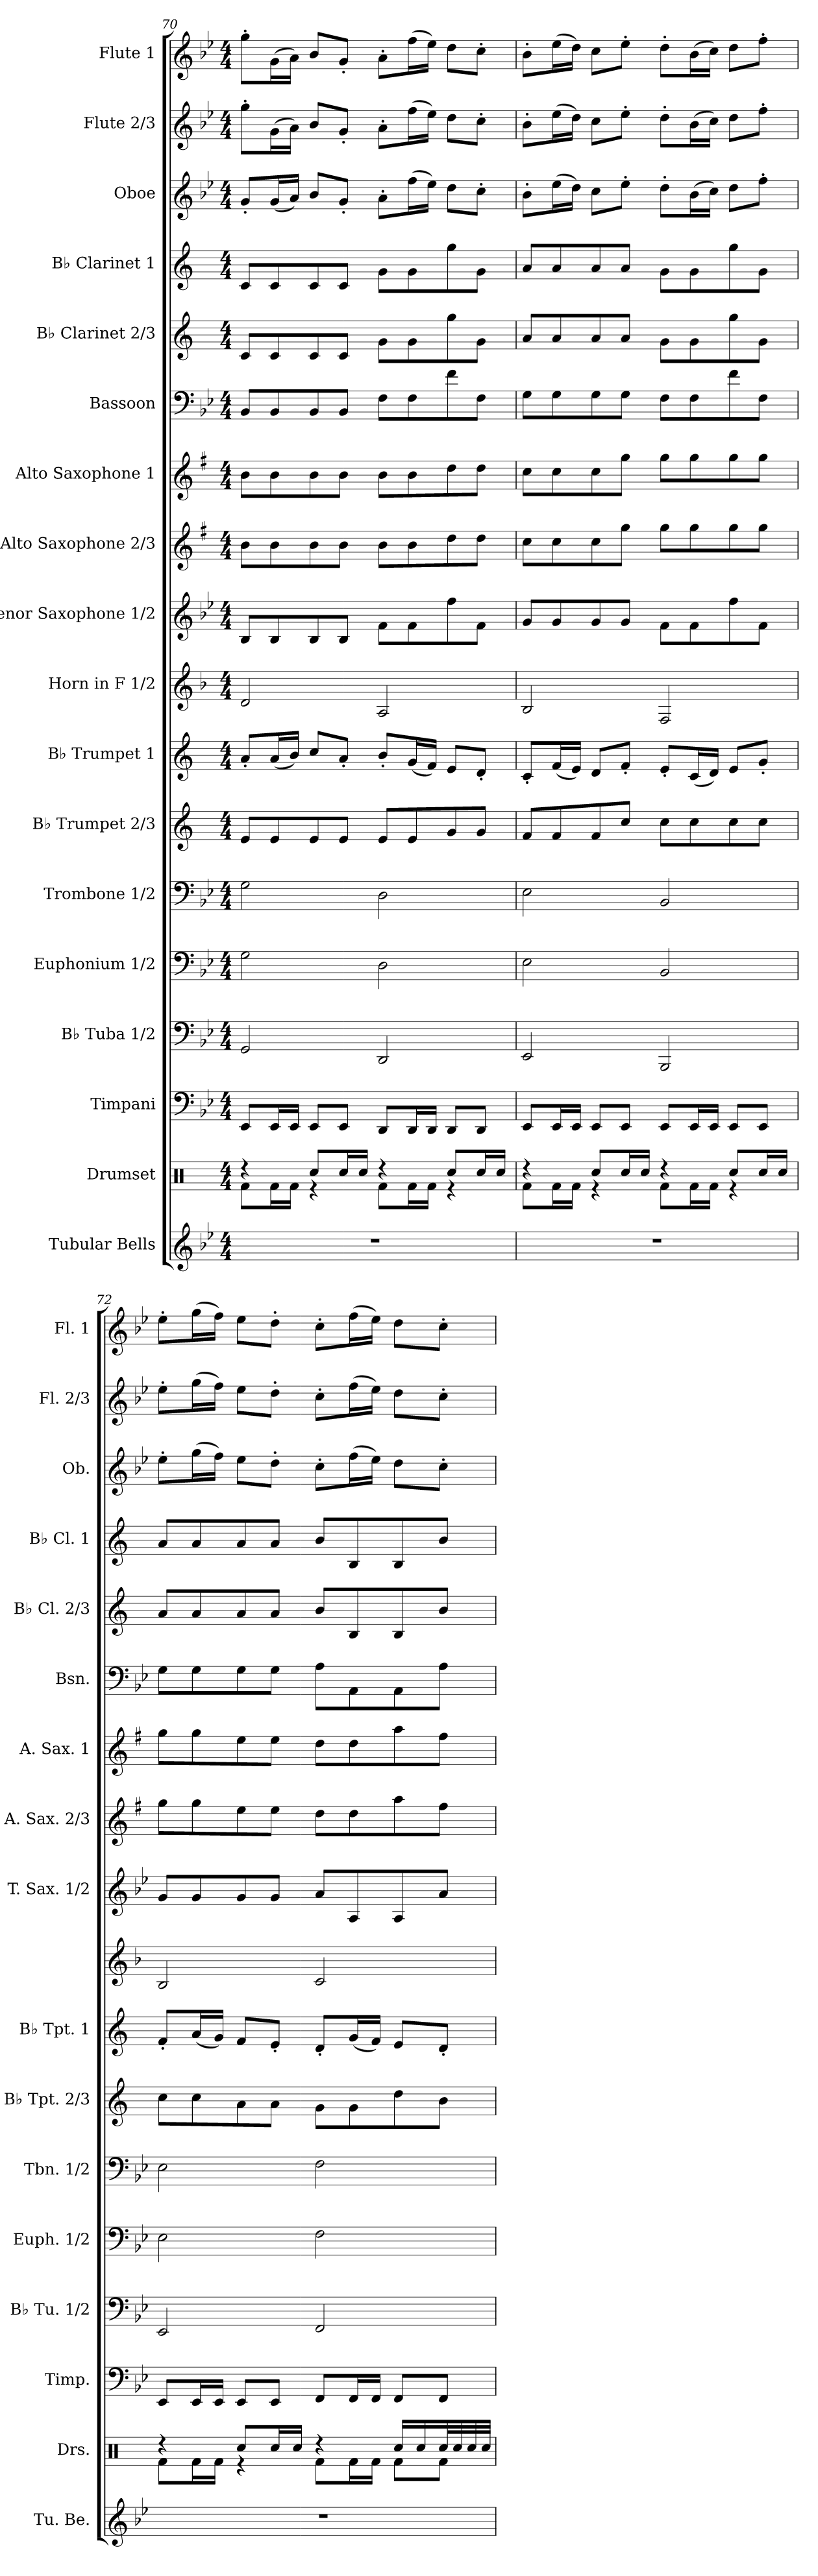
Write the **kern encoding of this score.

**kern	**kern	**kern	**kern	**kern	**kern	**kern	**kern	**kern	**kern	**kern	**kern	**kern	**kern	**kern	**kern	**kern	**kern
*part18	*part17	*part16	*part15	*part14	*part13	*part12	*part11	*part10	*part9	*part8	*part7	*part6	*part5	*part4	*part3	*part2	*part1
*staff18	*staff17	*staff16	*staff15	*staff14	*staff13	*staff12	*staff11	*staff10	*staff9	*staff8	*staff7	*staff6	*staff5	*staff4	*staff3	*staff2	*staff1
*I"Tubular Bells	*I"Drumset	*I"Timpani	*I"B♭ Tuba 1/2	*I"Euphonium 1/2	*I"Trombone 1/2	*I"B♭ Trumpet 2/3	*I"B♭ Trumpet 1	*I"Horn in F 1/2	*I"Tenor Saxophone 1/2	*I"Alto Saxophone 2/3	*I"Alto Saxophone 1	*I"Bassoon	*I"B♭ Clarinet 2/3	*I"B♭ Clarinet 1	*I"Oboe	*I"Flute 2/3	*I"Flute 1
*I'Tu. Be.	*I'Drs.	*I'Timp.	*I'B♭ Tu. 1/2	*I'Euph. 1/2	*I'Tbn. 1/2	*I'B♭ Tpt. 2/3	*I'B♭ Tpt. 1	*	*I'T. Sax. 1/2	*I'A. Sax. 2/3	*I'A. Sax. 1	*I'Bsn.	*I'B♭ Cl. 2/3	*I'B♭ Cl. 1	*I'Ob.	*I'Fl. 2/3	*I'Fl. 1
!!LO:PB:g=z
*clefG2	*clefX	*clefF4	*clefF4	*clefF4	*clefF4	*clefG2	*clefG2	*clefG2	*clefG2	*clefG2	*clefG2	*clefF4	*clefG2	*clefG2	*clefG2	*clefG2	*clefG2
*	*	*	*	*	*	*ITrd1c2	*ITrd1c2	*ITrd4c7	*ITrd8c14	*ITrd5c9	*ITrd5c9	*	*ITrd1c2	*ITrd1c2	*	*	*
*k[b-e-]	*k[]	*k[b-e-]	*k[b-e-]	*k[b-e-]	*k[b-e-]	*k[b-e-]	*k[b-e-]	*k[b-e-]	*k[b-e-]	*k[b-e-]	*k[b-e-]	*k[b-e-]	*k[b-e-]	*k[b-e-]	*k[b-e-]	*k[b-e-]	*k[b-e-]
*M4/4	*M4/4	*M4/4	*M4/4	*M4/4	*M4/4	*M4/4	*M4/4	*M4/4	*M4/4	*M4/4	*M4/4	*M4/4	*M4/4	*M4/4	*M4/4	*M4/4	*M4/4
=70	=70	=70	=70	=70	=70	=70	=70	=70	=70	=70	=70	=70	=70	=70	=70	=70	=70
*	*^	*	*	*	*	*	*	*	*	*	*	*	*	*	*	*	*
1r	4r	8Rf\L	8EE-/L	2GG/	2G\	2G\	8d/L	8g'/L	2G/	8BB-/L	8d\L	8d\L	8BB-/L	8B-/L	8B-/L	8g'/L	8gg'\L	8gg'\L
.	.	16Rf\L	16EE-/L	.	.	.	8d/	(16g/L	.	8BB-/	8d\	8d\	8BB-/	8B-/	8B-/	(16g/L	(16g\L	(16g\L
.	.	16Rf\JJ	16EE-/JJ	.	.	.	.	16a/JJ)	.	.	.	.	.	.	.	16a/JJ)	16a\JJ)	16a\JJ)
.	8Rcc/L	4r	8EE-/L	.	.	.	8d/	8b-/L	.	8BB-/	8d\	8d\	8BB-/	8B-/	8B-/	8b-/L	8b-/L	8b-/L
.	16Rcc/L	.	8EE-/J	.	.	.	8d/J	8g'/J	.	8BB-/J	8d\J	8d\J	8BB-/J	8B-/J	8B-/J	8g'/J	8g'/J	8g'/J
.	16Rcc/JJ	.	.	.	.	.	.	.	.	.	.	.	.	.	.	.	.	.
.	4r	8Rf\L	8DD/L	2DD/	2D\	2D\	8d/L	8a'/L	2D/	8F\L	8d\L	8d\L	8F\L	8f\L	8f\L	8a'\L	8a'\L	8a'\L
.	.	16Rf\L	16DD/L	.	.	.	8d/	(16f/L	.	8F\	8d\	8d\	8F\	8f\	8f\	(16ff\L	(16ff\L	(16ff\L
.	.	16Rf\JJ	16DD/JJ	.	.	.	.	16e-/JJ)	.	.	.	.	.	.	.	16ee-\JJ)	16ee-\JJ)	16ee-\JJ)
.	8Rcc/L	4r	8DD/L	.	.	.	8f/	8d/L	.	8f\	8f\	8f\	8f\	8ff\	8ff\	8dd\L	8dd\L	8dd\L
.	16Rcc/L	.	8DD/J	.	.	.	8f/J	8c'/J	.	8F\J	8f\J	8f\J	8F\J	8f\J	8f\J	8cc'\J	8cc'\J	8cc'\J
.	16Rcc/JJ	.	.	.	.	.	.	.	.	.	.	.	.	.	.	.	.	.
=71	=71	=71	=71	=71	=71	=71	=71	=71	=71	=71	=71	=71	=71	=71	=71	=71	=71	=71
1r	4r	8Rf\L	8EE-/L	2EE-/	2E-\	2E-\	8e-/L	8B-'/L	2E-/	8G/L	8e-\L	8e-\L	8G\L	8g/L	8g/L	8b-'\L	8b-'\L	8b-'\L
.	.	16Rf\L	16EE-/L	.	.	.	8e-/	(16e-/L	.	8G/	8e-\	8e-\	8G\	8g/	8g/	(16ee-\L	(16ee-\L	(16ee-\L
.	.	16Rf\JJ	16EE-/JJ	.	.	.	.	16d/JJ)	.	.	.	.	.	.	.	16dd\JJ)	16dd\JJ)	16dd\JJ)
.	8Rcc/L	4r	8EE-/L	.	.	.	8e-/	8c/L	.	8G/	8e-\	8e-\	8G\	8g/	8g/	8cc\L	8cc\L	8cc\L
.	16Rcc/L	.	8EE-/J	.	.	.	8b-/J	8e-'/J	.	8G/J	8b-\J	8b-\J	8G\J	8g/J	8g/J	8ee-'\J	8ee-'\J	8ee-'\J
.	16Rcc/JJ	.	.	.	.	.	.	.	.	.	.	.	.	.	.	.	.	.
.	4r	8Rf\L	8EE-/L	2BBB-/	2BB-/	2BB-/	8b-\L	8d'/L	2BB-/	8F\L	8b-\L	8b-\L	8F\L	8f\L	8f\L	8dd'\L	8dd'\L	8dd'\L
.	.	16Rf\L	16EE-/L	.	.	.	8b-\	(16B-/L	.	8F\	8b-\	8b-\	8F\	8f\	8f\	(16b-\L	(16b-\L	(16b-\L
.	.	16Rf\JJ	16EE-/JJ	.	.	.	.	16c/JJ)	.	.	.	.	.	.	.	16cc\JJ)	16cc\JJ)	16cc\JJ)
.	8Rcc/L	4r	8EE-/L	.	.	.	8b-\	8d/L	.	8f\	8b-\	8b-\	8f\	8ff\	8ff\	8dd\L	8dd\L	8dd\L
.	16Rcc/L	.	8EE-/J	.	.	.	8b-\J	8f'/J	.	8F\J	8b-\J	8b-\J	8F\J	8f\J	8f\J	8ff'\J	8ff'\J	8ff'\J
.	16Rcc/JJ	.	.	.	.	.	.	.	.	.	.	.	.	.	.	.	.	.
=72	=72	=72	=72	=72	=72	=72	=72	=72	=72	=72	=72	=72	=72	=72	=72	=72	=72	=72
1r	4r	8Rf\L	8EE-/L	2EE-/	2E-\	2E-\	8b-\L	8e-'/L	2E-/	8G/L	8b-\L	8b-\L	8G\L	8g/L	8g/L	8ee-'\L	8ee-'\L	8ee-'\L
.	.	16Rf\L	16EE-/L	.	.	.	8b-\	(16g/L	.	8G/	8b-\	8b-\	8G\	8g/	8g/	(16gg\L	(16gg\L	(16gg\L
.	.	16Rf\JJ	16EE-/JJ	.	.	.	.	16f/JJ)	.	.	.	.	.	.	.	16ff\JJ)	16ff\JJ)	16ff\JJ)
.	8Rcc/L	4r	8EE-/L	.	.	.	8g\	8e-/L	.	8G/	8g\	8g\	8G\	8g/	8g/	8ee-\L	8ee-\L	8ee-\L
.	16Rcc/L	.	8EE-/J	.	.	.	8g\J	8d'/J	.	8G/J	8g\J	8g\J	8G\J	8g/J	8g/J	8dd'\J	8dd'\J	8dd'\J
.	16Rcc/JJ	.	.	.	.	.	.	.	.	.	.	.	.	.	.	.	.	.
.	4r	8Rf\L	8FF/L	2FF/	2F\	2F\	8f\L	8c'/L	2F/	8A/L	8f\L	8f\L	8A\L	8a/L	8a/L	8cc'\L	8cc'\L	8cc'\L
.	.	16Rf\L	16FF/L	.	.	.	8f\	(16f/L	.	8AA/	8f\	8f\	8AA\	8A/	8A/	(16ff\L	(16ff\L	(16ff\L
.	.	16Rf\JJ	16FF/JJ	.	.	.	.	16e-/JJ)	.	.	.	.	.	.	.	16ee-\JJ)	16ee-\JJ)	16ee-\JJ)
.	16Rcc/LL	8Rf\L	8FF/L	.	.	.	8cc\	8d/L	.	8AA/	8cc\	8cc\	8AA\	8A/	8A/	8dd\L	8dd\L	8dd\L
.	16Rcc/	.	.	.	.	.	.	.	.	.	.	.	.	.	.	.	.	.
.	32Rcc/L	8Rf\J	8FF/J	.	.	.	8a\J	8c'/J	.	8A/J	8a\J	8a\J	8A\J	8a/J	8a/J	8cc'\J	8cc'\J	8cc'\J
.	32Rcc/	.	.	.	.	.	.	.	.	.	.	.	.	.	.	.	.	.
.	32Rcc/	.	.	.	.	.	.	.	.	.	.	.	.	.	.	.	.	.
.	32Rcc/JJJ	.	.	.	.	.	.	.	.	.	.	.	.	.	.	.	.	.
*	*v	*v	*	*	*	*	*	*	*	*	*	*	*	*	*	*	*	*
=	=	=	=	=	=	=	=	=	=	=	=	=	=	=	=	=	=
*-	*-	*-	*-	*-	*-	*-	*-	*-	*-	*-	*-	*-	*-	*-	*-	*-	*-
